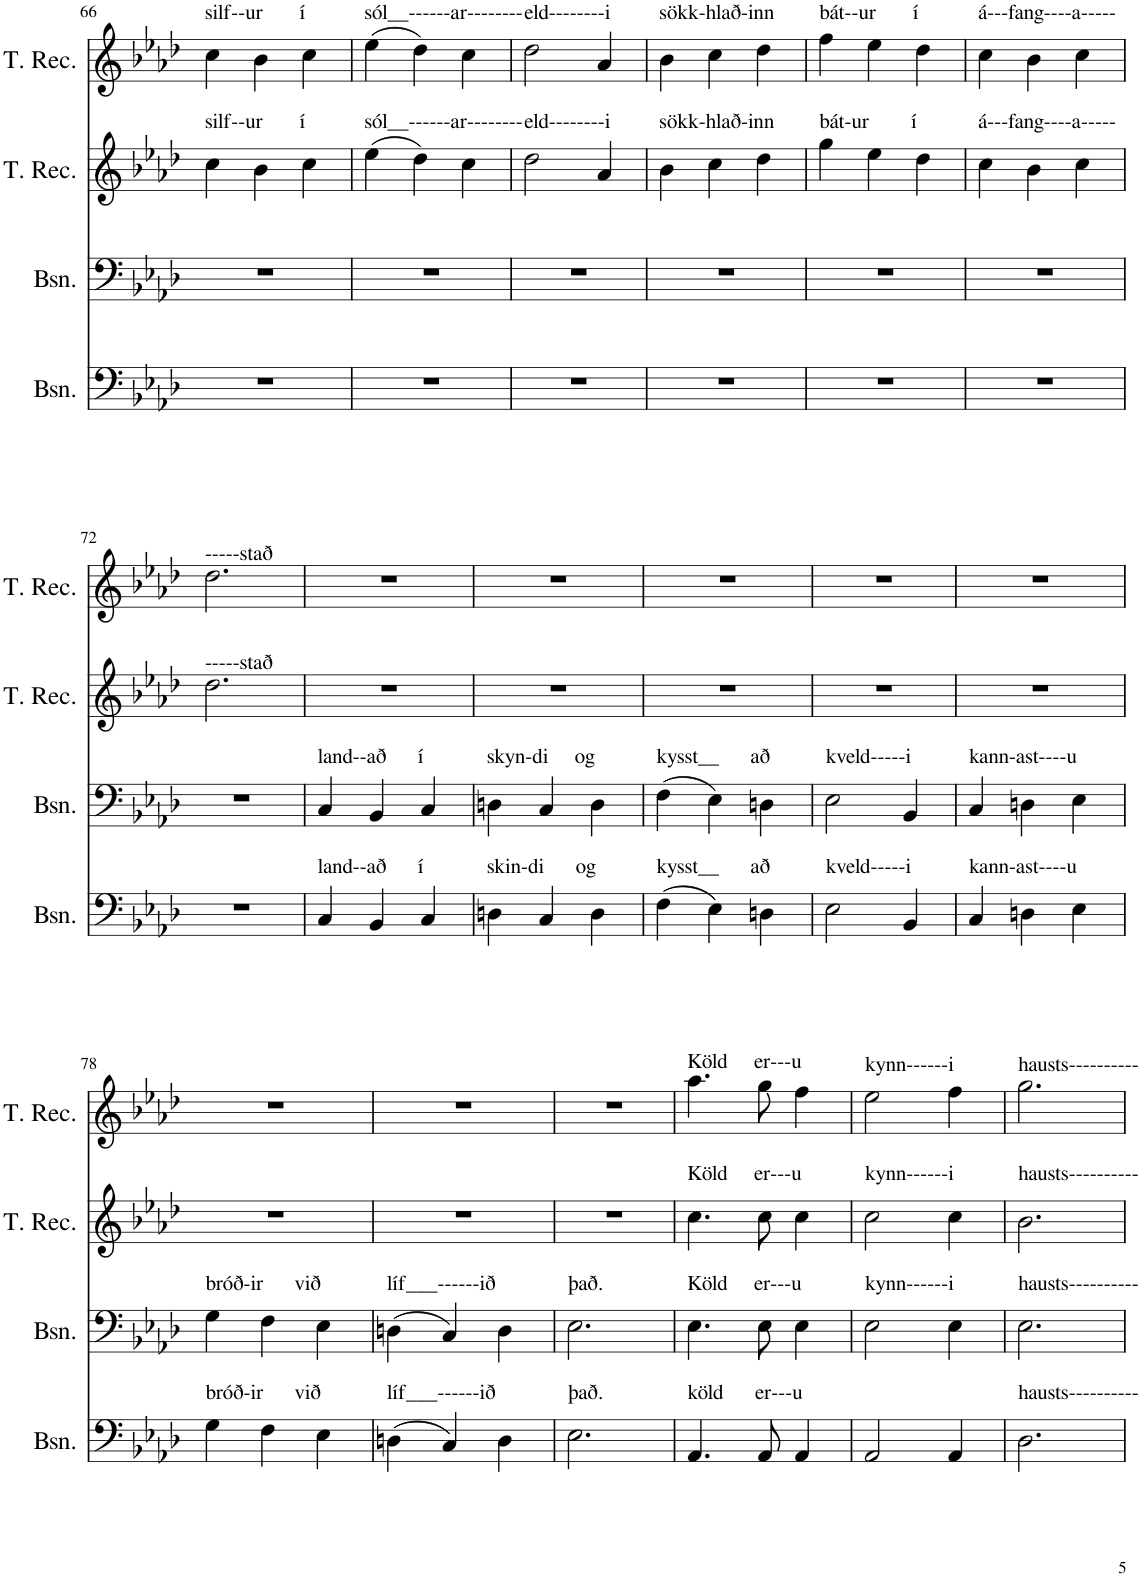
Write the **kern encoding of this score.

**kern	**kern	**kern	**kern
*part4	*part3	*part2	*part1
*staff4	*staff3	*staff2	*staff1
*I"Bassoon	*I"Bassoon	*I"Tenor Recorder	*I"Tenor Recorder
*I'Bsn.	*I'Bsn.	*I'T. Rec.	*I'T. Rec.
!!LO:PB:g=z
*clefF4	*clefF4	*clefG2	*clefG2
*k[b-e-a-d-]	*k[b-e-a-d-]	*k[b-e-a-d-]	*k[b-e-a-d-]
*M3/4	*M3/4	*M3/4	*M3/4
=66	=66	=66	=66
!	!	!	!LO:TX:a:t=silf--ur       í
!	!	!LO:TX:a:t=silf--ur       í	!
2.r	2.r	4cc\	4cc\
.	.	4b-\	4b-\
.	.	4cc\	4cc\
=67	=67	=67	=67
!	!	!	!LO:TX:a:t=sól__------ar--------
!	!	!LO:TX:a:t=sól__------ar--------	!
2.r	2.r	(4ee-\	(4ee-\
.	.	4dd-\)	4dd-\)
.	.	4cc\	4cc\
=68	=68	=68	=68
!	!	!	!LO:TX:a:t=eld--------i
!	!	!LO:TX:a:t=eld--------i	!
2.r	2.r	2dd-\	2dd-\
.	.	4a-/	4a-/
=69	=69	=69	=69
!	!	!	!LO:TX:a:t=sökk-hlað-inn
!	!	!LO:TX:a:t=sökk-hlað-inn	!
2.r	2.r	4b-\	4b-\
.	.	4cc\	4cc\
.	.	4dd-\	4dd-\
=70	=70	=70	=70
!	!	!	!LO:TX:a:t=bát--ur       í
!	!	!LO:TX:a:t=bát-ur        í	!
2.r	2.r	4gg\	4ff\
.	.	4ee-\	4ee-\
.	.	4dd-\	4dd-\
=71	=71	=71	=71
!	!	!	!LO:TX:a:t=á---fang----a-----
!	!	!LO:TX:a:t=á---fang----a-----	!
2.r	2.r	4cc\	4cc\
.	.	4b-\	4b-\
.	.	4cc\	4cc\
!!LO:LB:g=z
=72	=72	=72	=72
!	!	!	!LO:TX:a:t=-----stað
!	!	!LO:TX:a:t=-----stað	!
2.r	2.r	2.dd-\	2.dd-\
=73	=73	=73	=73
!	!LO:TX:a:t=land--að      í	!	!
!LO:TX:a:t=land--að      í	!	!	!
4C/	4C/	2.r	2.r
4BB-/	4BB-/	.	.
4C/	4C/	.	.
=74	=74	=74	=74
!	!LO:TX:a:t=skyn-di     og	!	!
!LO:TX:a:t=skin-di      og	!	!	!
4Dn\	4Dn\	2.r	2.r
4C/	4C/	.	.
4D\	4D\	.	.
=75	=75	=75	=75
!	!LO:TX:a:t=kysst__      að	!	!
!LO:TX:a:t=kysst__      að	!	!	!
(4F\	(4F\	2.r	2.r
4E-\)	4E-\)	.	.
4Dn\	4Dn\	.	.
=76	=76	=76	=76
!	!LO:TX:a:t=kveld-----i	!	!
!LO:TX:a:t=kveld-----i	!	!	!
2E-\	2E-\	2.r	2.r
4BB-/	4BB-/	.	.
=77	=77	=77	=77
!	!LO:TX:a:t=kann-ast----u	!	!
!LO:TX:a:t=kann-ast----u	!	!	!
4C/	4C/	2.r	2.r
4Dn\	4Dn\	.	.
4E-\	4E-\	.	.
!!LO:LB:g=z
=78	=78	=78	=78
!	!LO:TX:a:t=bróð-ir      við	!	!
!LO:TX:a:t=bróð-ir      við	!	!	!
4G\	4G\	2.r	2.r
4F\	4F\	.	.
4E-\	4E-\	.	.
=79	=79	=79	=79
!	!LO:TX:a:t=líf___------ið	!	!
!LO:TX:a:t=líf___------ið	!	!	!
(4Dn\	(4Dn\	2.r	2.r
4C/)	4C/)	.	.
4D\	4D\	.	.
=80	=80	=80	=80
!	!LO:TX:a:t=það.	!	!
!LO:TX:a:t=það.	!	!	!
2.E-\	2.E-\	2.r	2.r
=81	=81	=81	=81
!	!	!	!LO:TX:a:t=Köld     er---u
!	!	!LO:TX:a:t=Köld     er---u	!
!	!LO:TX:a:t=Köld     er---u	!	!
!LO:TX:a:t=köld      er---u	!	!	!
4.AA-/	4.E-\	4.cc\	4.aa-\
8AA-/	8E-\	8cc\	8gg\
4AA-/	4E-\	4cc\	4ff\
=82	=82	=82	=82
!	!	!	!LO:TX:a:t=kynn------i
!	!	!LO:TX:a:t=kynn------i	!
!	!LO:TX:a:t=kynn------i	!	!
2AA-/	2E-\	2cc\	2ee-\
4AA-/	4E-\	4cc\	4ff\
=83	=83	=83	=83
!	!	!	!LO:TX:a:t=hausts----------
!	!	!LO:TX:a:t=hausts----------	!
!	!LO:TX:a:t=hausts----------	!	!
!LO:TX:a:t=hausts----------	!	!	!
2.D-\	2.E-\	2.b-\	2.gg\
=	=	=	=
*-	*-	*-	*-
